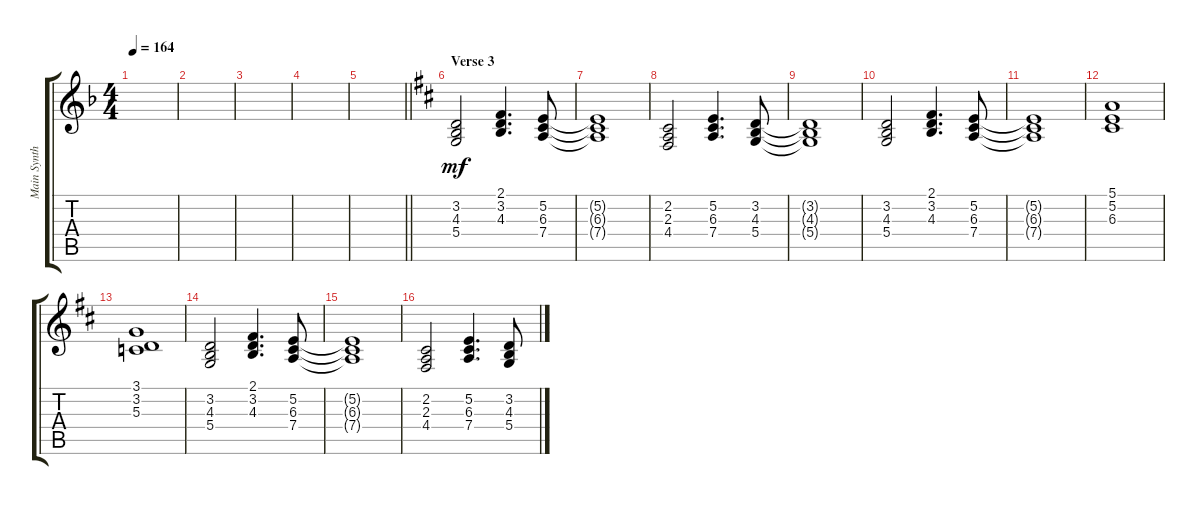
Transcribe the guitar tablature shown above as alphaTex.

\track ("Main Synth" "Main Synth") {instrument lead1square}
\staff {score tabs}
\tuning (E4 B3 G3 D3 A2 E2) {hide}
\ts (4 4)
\tempo 164
\clef g2
\ks dminor
|
|
|
|
\barLineRight lightlight
|
\section ("" "Verse 3")
\ks bminor
(3.2 4.3 5.4).2{dy mf} (2.1 3.2 4.3).4{d} (5.2 6.3 7.4).8 |
(5.2{t} 6.3{t} 7.4{t}).1 |
(2.2 2.3 4.4).2 (5.2 6.3 7.4).4{d} (3.2 4.3 5.4).8 |
(3.2{t} 4.3{t} 5.4{t}).1 |
(3.2 4.3 5.4).2 (2.1 3.2 4.3).4{d} (5.2 6.3 7.4).8 |
(5.2{t} 6.3{t} 7.4{t}).1 |
(5.1 5.2 6.3).1 |
(3.1 3.2 5.3).1 |
(3.2 4.3 5.4).2 (2.1 3.2 4.3).4{d} (5.2 6.3 7.4).8 |
(5.2{t} 6.3{t} 7.4{t}).1 |
(2.2 2.3 4.4).2 (5.2 6.3 7.4).4{d} (3.2 4.3 5.4).8
